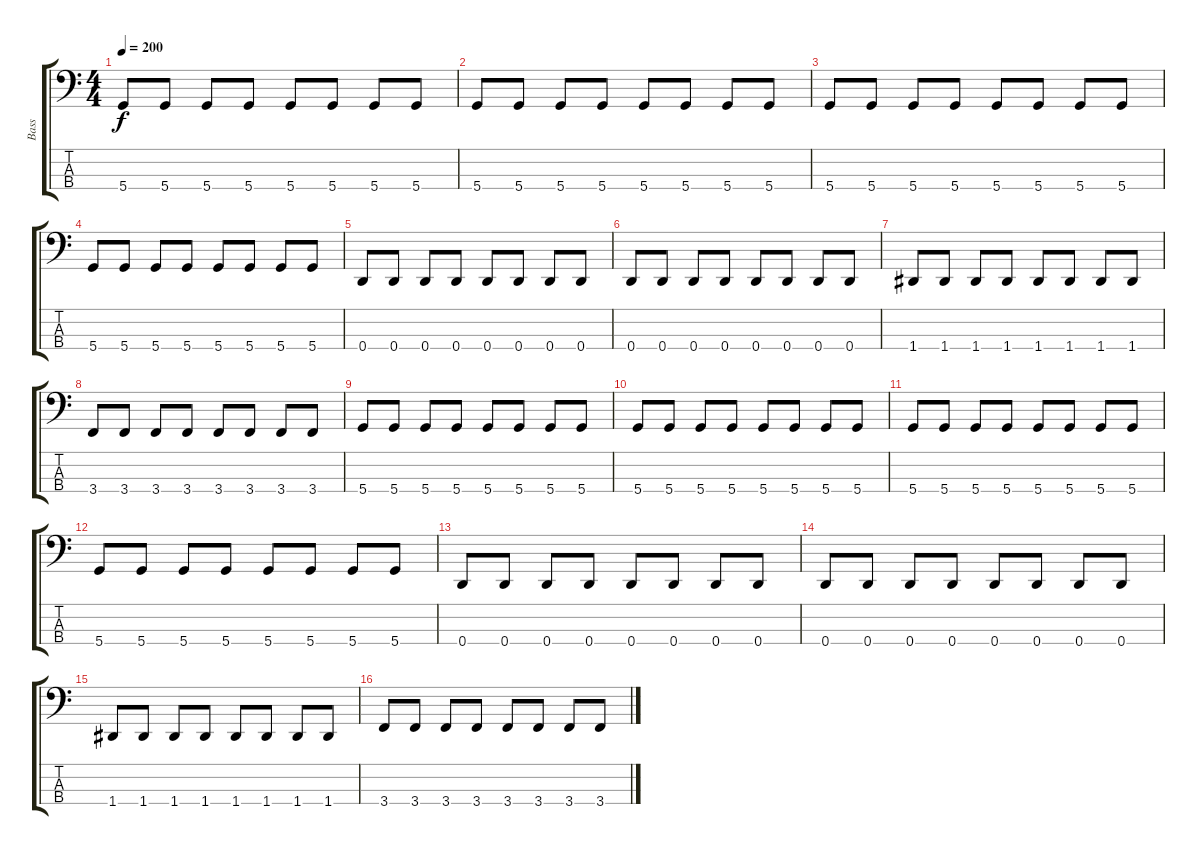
\track ("Bass" "Bass") {instrument electricbassfinger}
\staff {score tabs}
\tuning (F2 C2 G1 D1) {hide}
\ts (4 4)
\tempo 200
\clef f4
\ks c
5.4.8{dy f} 5.4.8 5.4.8 5.4.8 5.4.8 5.4.8 5.4.8 5.4.8 |
5.4.8 5.4.8 5.4.8 5.4.8 5.4.8 5.4.8 5.4.8 5.4.8 |
5.4.8 5.4.8 5.4.8 5.4.8 5.4.8 5.4.8 5.4.8 5.4.8 |
5.4.8 5.4.8 5.4.8 5.4.8 5.4.8 5.4.8 5.4.8 5.4.8 |
0.4.8 0.4.8 0.4.8 0.4.8 0.4.8 0.4.8 0.4.8 0.4.8 |
0.4.8 0.4.8 0.4.8 0.4.8 0.4.8 0.4.8 0.4.8 0.4.8 |
1.4.8 1.4.8 1.4.8 1.4.8 1.4.8 1.4.8 1.4.8 1.4.8 |
3.4.8 3.4.8 3.4.8 3.4.8 3.4.8 3.4.8 3.4.8 3.4.8 |
5.4.8 5.4.8 5.4.8 5.4.8 5.4.8 5.4.8 5.4.8 5.4.8 |
5.4.8 5.4.8 5.4.8 5.4.8 5.4.8 5.4.8 5.4.8 5.4.8 |
5.4.8 5.4.8 5.4.8 5.4.8 5.4.8 5.4.8 5.4.8 5.4.8 |
5.4.8 5.4.8 5.4.8 5.4.8 5.4.8 5.4.8 5.4.8 5.4.8 |
0.4.8 0.4.8 0.4.8 0.4.8 0.4.8 0.4.8 0.4.8 0.4.8 |
0.4.8 0.4.8 0.4.8 0.4.8 0.4.8 0.4.8 0.4.8 0.4.8 |
1.4.8 1.4.8 1.4.8 1.4.8 1.4.8 1.4.8 1.4.8 1.4.8 |
3.4.8 3.4.8 3.4.8 3.4.8 3.4.8 3.4.8 3.4.8 3.4.8
